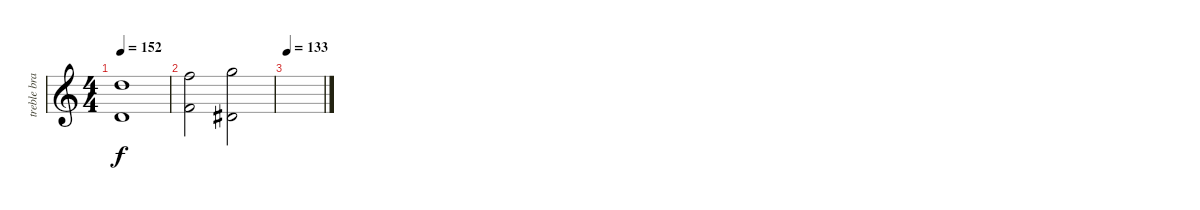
\track ("treble brass" "treble bra") {instrument brasssection}
\staff {score}
\tuning (E4 B3 G3 D3 A2 E2) {hide}
\ts (4 4)
\tempo 152
\clef g2
\ks c
(15.2 7.3).1{dy f} |
(13.1 6.2).2 (15.1 4.2).2 |
\tempo 133
